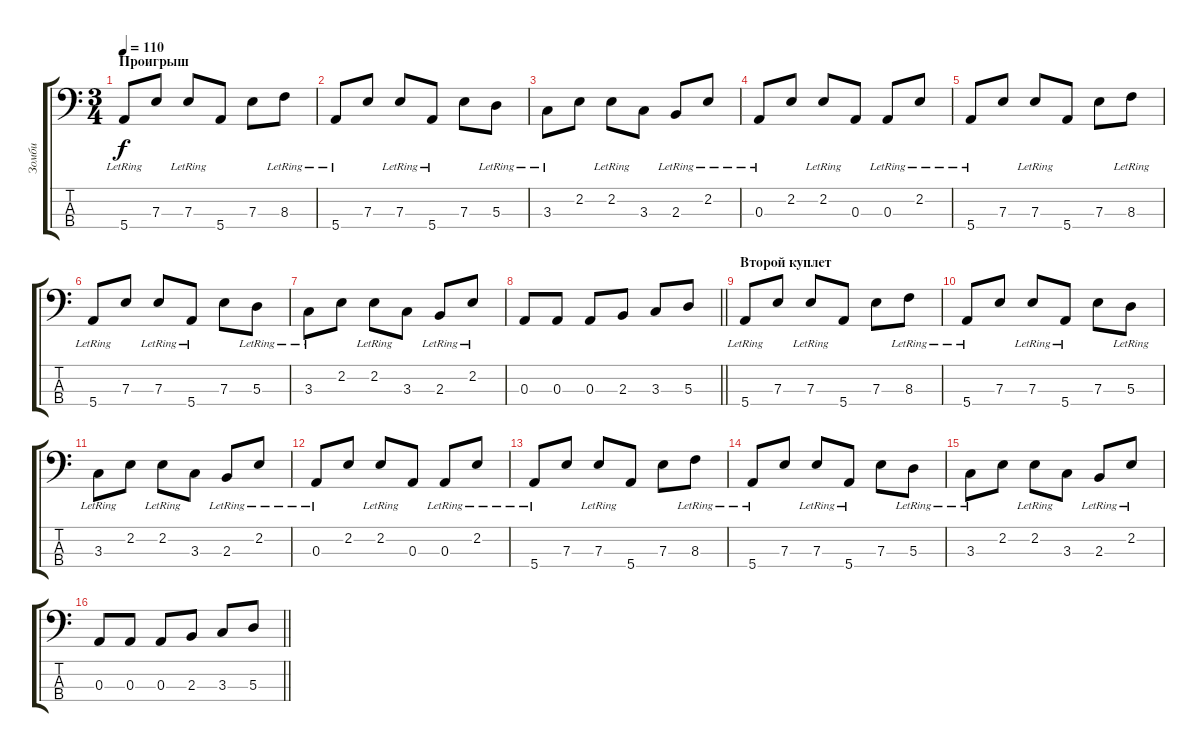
\track ("Зомби" "Зомби") {instrument electricbassfinger}
\staff {score tabs}
\tuning (G2 D2 A1 E1) {hide}
\ts (3 4)
\section ("" "Проигрыш")
\tempo 110
\clef f4
\ks c
5.4{lr}.8{dy f} 7.3.8 7.3{lr}.8 5.4.8 7.3.8 8.3{lr}.8 |
5.4{lr}.8 7.3.8 7.3{lr}.8 5.4{lr}.8 7.3.8 5.3{lr}.8 |
3.3{lr}.8 2.2.8 2.2{lr}.8 3.3.8 2.3{lr}.8 2.2{lr}.8 |
0.3{lr}.8 2.2.8 2.2{lr}.8 0.3.8 0.3{lr}.8 2.2{lr}.8 |
5.4{lr}.8 7.3.8 7.3{lr}.8 5.4.8 7.3.8 8.3{lr}.8 |
5.4{lr}.8 7.3.8 7.3{lr}.8 5.4{lr}.8 7.3.8 5.3{lr}.8 |
3.3{lr}.8 2.2.8 2.2{lr}.8 3.3.8 2.3{lr}.8 2.2{lr}.8 |
\barLineRight lightlight
0.3.8 0.3.8 0.3.8 2.3.8 3.3.8 5.3.8 |
\section ("" "Второй куплет")
5.4{lr}.8 7.3.8 7.3{lr}.8 5.4.8 7.3.8 8.3{lr}.8 |
5.4{lr}.8 7.3.8 7.3{lr}.8 5.4{lr}.8 7.3.8 5.3{lr}.8 |
3.3{lr}.8 2.2.8 2.2{lr}.8 3.3.8 2.3{lr}.8 2.2{lr}.8 |
0.3{lr}.8 2.2.8 2.2{lr}.8 0.3.8 0.3{lr}.8 2.2{lr}.8 |
5.4{lr}.8 7.3.8 7.3{lr}.8 5.4.8 7.3.8 8.3{lr}.8 |
5.4{lr}.8 7.3.8 7.3{lr}.8 5.4{lr}.8 7.3.8 5.3{lr}.8 |
3.3{lr}.8 2.2.8 2.2{lr}.8 3.3.8 2.3{lr}.8 2.2{lr}.8 |
\barLineRight lightlight
0.3.8 0.3.8 0.3.8 2.3.8 3.3.8 5.3.8
